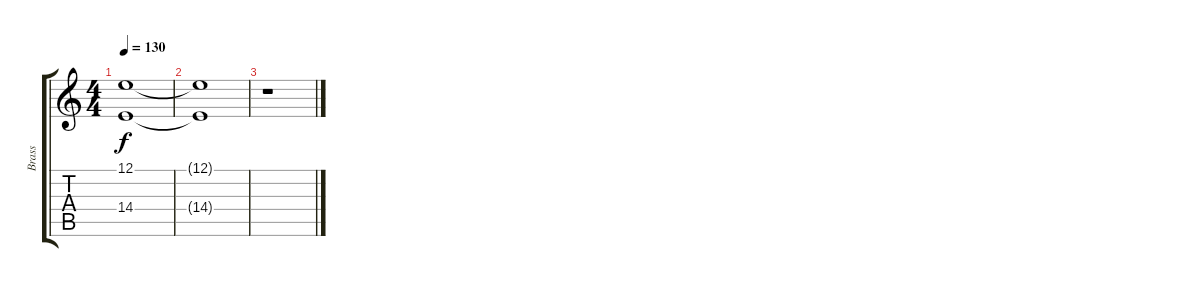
\track ("Brass" "Brass") {instrument brasssection}
\staff {score tabs}
\tuning (E4 B3 G3 D3 A2 E2) {hide}
\ts (4 4)
\tempo 130
\clef g2
\ks c
(12.1{t} 14.4{t}).1{dy f} |
(12.1{t} 14.4{t}).1 |
r.1
